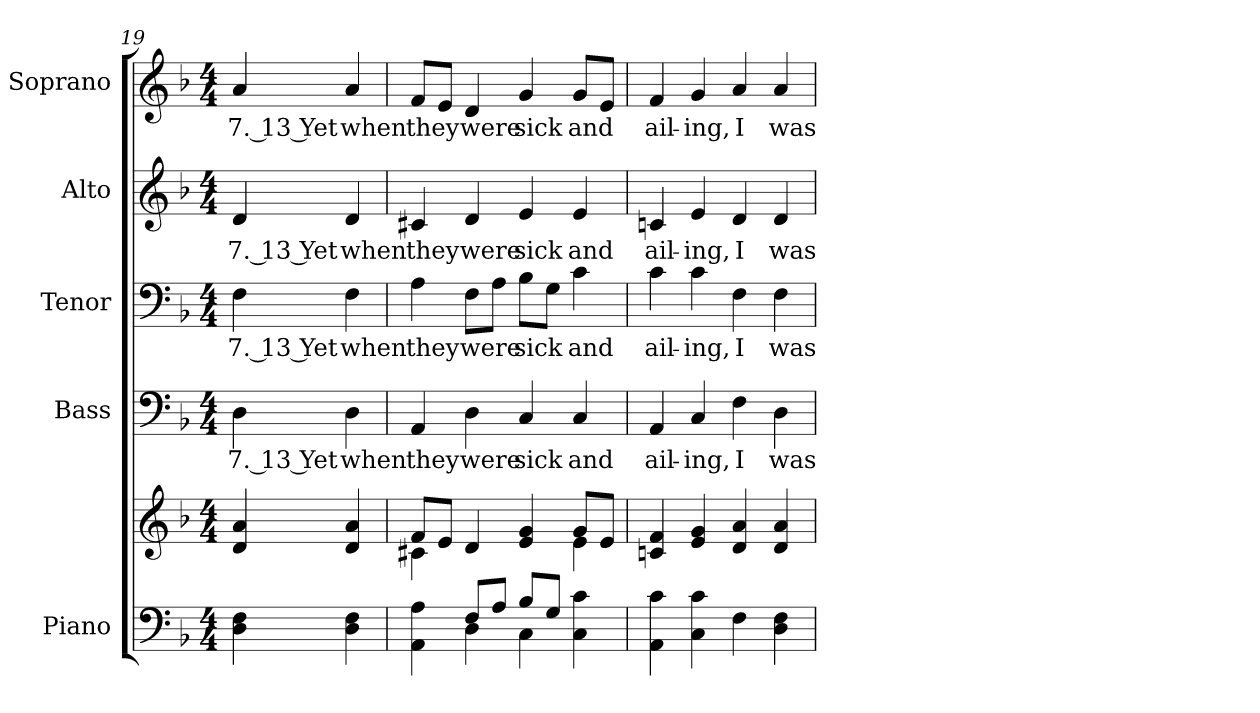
**kern	**kern	**kern	**text	**kern	**text	**kern	**text	**kern	**text
*part5	*part5	*part4	*part4	*part3	*part3	*part2	*part2	*part1	*part1
*staff6	*staff5	*staff4	*staff4	*staff3	*staff3	*staff2	*staff2	*staff1	*staff1
*I"Piano	*	*I"Bass	*	*I"Tenor	*	*I"Alto	*	*I"Soprano	*
*I'Pno.	*	*I'B.	*	*I'T.	*	*I'A.	*	*I'S.	*
*clefF4	*clefG2	*clefF4	*	*clefF4	*	*clefG2	*	*clefG2	*
*k[b-]	*k[b-]	*k[b-]	*	*k[b-]	*	*k[b-]	*	*k[b-]	*
*F:	*F:	*F:	*	*F:	*	*F:	*	*F:	*
*M4/4	*M4/4	*M4/4	*	*M4/4	*	*M4/4	*	*M4/4	*
=19	=19	=19	=19	=19	=19	=19	=19	=19	=19
!	!	!	!LO:LY:b:color=#000000	!	!	!	!	!	!
!	!	!	!	!	!LO:LY:b:color=#000000	!	!	!	!
!	!	!	!	!	!	!	!LO:LY:b:color=#000000	!	!
!	!	!	!	!	!	!	!	!	!LO:LY:b:color=#000000
4Di\ 4Fi	4di/ 4ai	4Di\	7. 13 Yet	4Fi\	7. 13 Yet	4di/	7. 13 Yet	4ai/	7. 13 Yet
!	!	!	!LO:LY:b:color=#000000	!	!	!	!	!	!
!	!	!	!	!	!LO:LY:b:color=#000000	!	!	!	!
!	!	!	!	!	!	!	!LO:LY:b:color=#000000	!	!
!	!	!	!	!	!	!	!	!	!LO:LY:b:color=#000000
4Di\ 4Fi	4di/ 4ai	4Di\	when	4Fi\	when	4di/	when	4ai/	when
=20	=20	=20	=20	=20	=20	=20	=20	=20	=20
*^	*^	*	*	*	*	*	*	*	*
!	!	!	!	!	!LO:LY:b:color=#000000	!	!	!	!	!	!
!	!	!	!	!	!	!	!LO:LY:b:color=#000000	!	!	!	!
!	!	!	!	!	!	!	!	!	!LO:LY:b:color=#000000	!	!
!	!	!	!	!	!	!	!	!	!	!	!LO:LY:b:color=#000000
4AAi\ 4Ai	4ryy	8fi/L	4c#Xi\	4AAi/	they	4Ai\	they	4c#Xi/	they	8fi/L	they
.	.	8ei/J	.	.	.	.	.	.	.	8ei/J	.
!	!	!	!	!	!LO:LY:b:color=#000000	!	!	!	!	!	!
!	!	!	!	!	!	!	!LO:LY:b:color=#000000	!	!	!	!
!	!	!	!	!	!	!	!	!	!LO:LY:b:color=#000000	!	!
!	!	!	!	!	!	!	!	!	!	!	!LO:LY:b:color=#000000
8Fi/L	4Di\	4di/	4ryy	4Di\	were	8Fi\L	were	4di/	were	4di/	were
8Ai/J	.	.	.	.	.	8Ai\J	.	.	.	.	.
!	!	!	!	!	!LO:LY:b:color=#000000	!	!	!	!	!	!
!	!	!	!	!	!	!	!LO:LY:b:color=#000000	!	!	!	!
!	!	!	!	!	!	!	!	!	!LO:LY:b:color=#000000	!	!
!	!	!	!	!	!	!	!	!	!	!	!LO:LY:b:color=#000000
8B-i/L	4Ci\	4ei/ 4gi	4ryy	4Ci/	sick	8B-i\L	sick	4ei/	sick	4gi/	sick
8Gi/J	.	.	.	.	.	8Gi\J	.	.	.	.	.
!	!	!	!	!	!LO:LY:b:color=#000000	!	!	!	!	!	!
!	!	!	!	!	!	!	!LO:LY:b:color=#000000	!	!	!	!
!	!	!	!	!	!	!	!	!	!LO:LY:b:color=#000000	!	!
!	!	!	!	!	!	!	!	!	!	!	!LO:LY:b:color=#000000
4Ci\ 4ci	4ryy	8gi/L	4ei\	4Ci/	and	4ci\	and	4ei/	and	8gi/L	and
.	.	8ei/J	.	.	.	.	.	.	.	8ei/J	.
*v	*v	*	*	*	*	*	*	*	*	*	*
*	*v	*v	*	*	*	*	*	*	*	*
=21	=21	=21	=21	=21	=21	=21	=21	=21	=21
!	!	!	!LO:LY:b:color=#000000	!	!	!	!	!	!
!	!	!	!	!	!LO:LY:b:color=#000000	!	!	!	!
!	!	!	!	!	!	!	!LO:LY:b:color=#000000	!	!
!	!	!	!	!	!	!	!	!	!LO:LY:b:color=#000000
4AAi\ 4ci	4cni/ 4fi	4AAi/	ail-	4ci\	ail-	4cni/	ail-	4fi/	ail-
!	!	!	!LO:LY:b:color=#000000	!	!	!	!	!	!
!	!	!	!	!	!LO:LY:b:color=#000000	!	!	!	!
!	!	!	!	!	!	!	!LO:LY:b:color=#000000	!	!
!	!	!	!	!	!	!	!	!	!LO:LY:b:color=#000000
4Ci\ 4ci	4ei/ 4gi	4Ci/	-ing,	4ci\	-ing,	4ei/	-ing,	4gi/	-ing,
!	!	!	!LO:LY:b:color=#000000	!	!	!	!	!	!
!	!	!	!	!	!LO:LY:b:color=#000000	!	!	!	!
!	!	!	!	!	!	!	!LO:LY:b:color=#000000	!	!
!	!	!	!	!	!	!	!	!	!LO:LY:b:color=#000000
4Fi\	4di/ 4ai	4Fi\	I	4Fi\	I	4di/	I	4ai/	I
!	!	!	!LO:LY:b:color=#000000	!	!	!	!	!	!
!	!	!	!	!	!LO:LY:b:color=#000000	!	!	!	!
!	!	!	!	!	!	!	!LO:LY:b:color=#000000	!	!
!	!	!	!	!	!	!	!	!	!LO:LY:b:color=#000000
4Di\ 4Fi	4di/ 4ai	4Di\	was	4Fi\	was	4di/	was	4ai/	was
=	=	=	=	=	=	=	=	=	=
*-	*-	*-	*-	*-	*-	*-	*-	*-	*-
